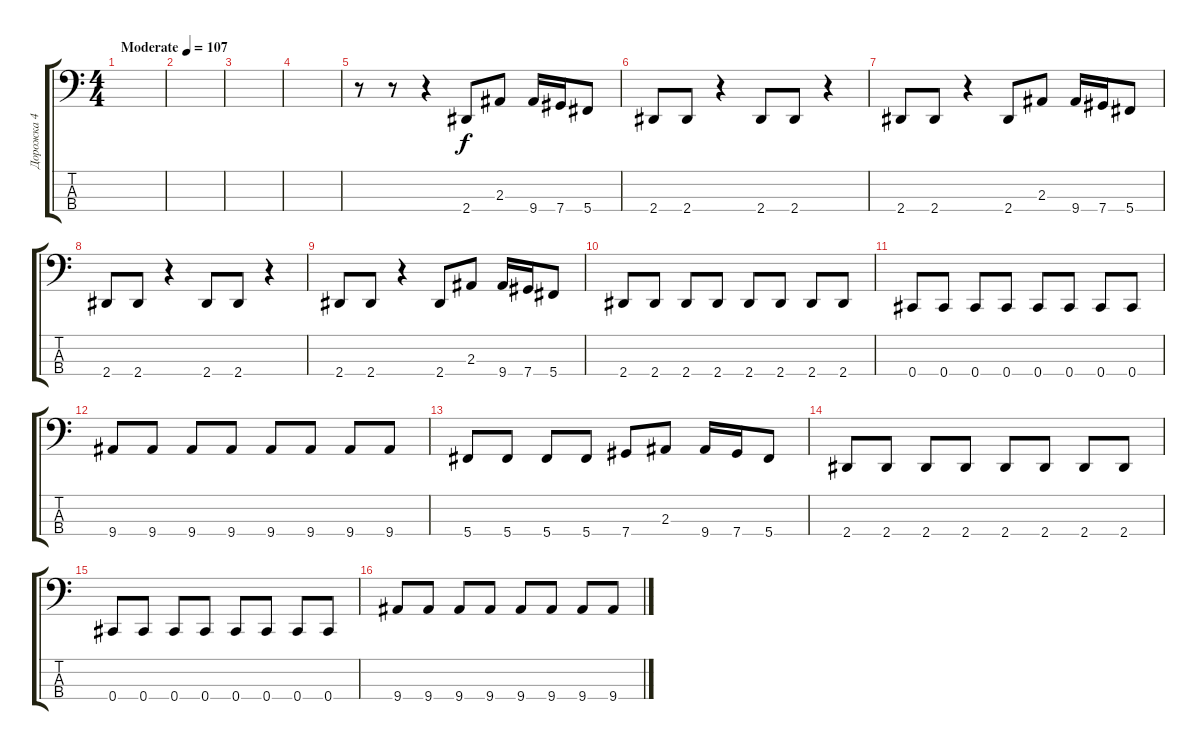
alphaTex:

\track ("Дорожка 4" "Дорожка 4") {instrument electricbassfinger}
\staff {score tabs}
\tuning (Gb2 Db2 Ab1 Db1) {hide}
\ts (4 4)
\tempo (107 "Moderate")
\clef f4
\ks c
|
|
|
|
r.8 r.8 r.4 2.4.8 2.3.8 9.4.16 7.4.16 5.4.8 |
2.4.8 2.4.8 r.4 2.4.8 2.4.8 r.4 |
2.4.8 2.4.8 r.4 2.4.8 2.3.8 9.4.16 7.4.16 5.4.8 |
2.4.8 2.4.8 r.4 2.4.8 2.4.8 r.4 |
2.4.8 2.4.8 r.4 2.4.8 2.3.8 9.4.16 7.4.16 5.4.8 |
2.4.8 2.4.8 2.4.8 2.4.8 2.4.8 2.4.8 2.4.8 2.4.8 |
0.4.8 0.4.8 0.4.8 0.4.8 0.4.8 0.4.8 0.4.8 0.4.8 |
9.4.8 9.4.8 9.4.8 9.4.8 9.4.8 9.4.8 9.4.8 9.4.8 |
5.4.8 5.4.8 5.4.8 5.4.8 7.4.8 2.3.8 9.4.16 7.4.16 5.4.8 |
2.4.8 2.4.8 2.4.8 2.4.8 2.4.8 2.4.8 2.4.8 2.4.8 |
0.4.8 0.4.8 0.4.8 0.4.8 0.4.8 0.4.8 0.4.8 0.4.8 |
9.4.8 9.4.8 9.4.8 9.4.8 9.4.8 9.4.8 9.4.8 9.4.8
